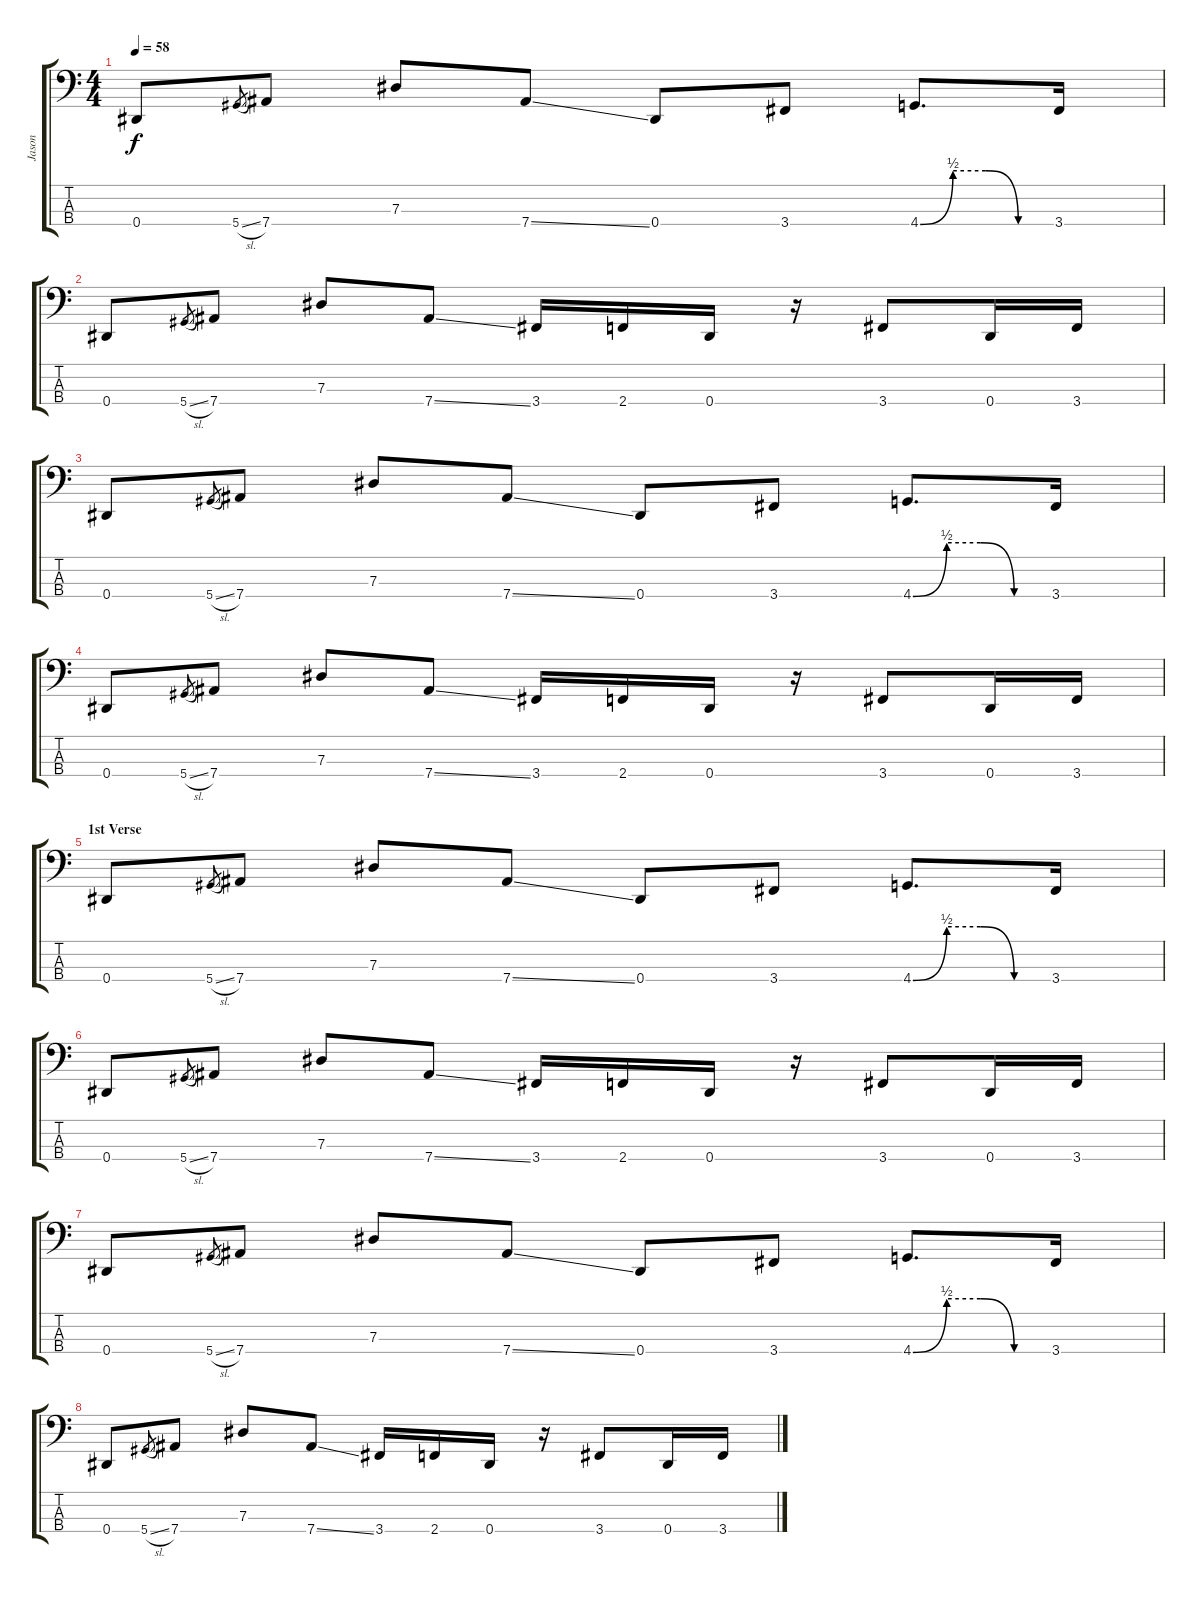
\track ("Jason " "Jason ") {instrument electricbassfinger}
\staff {score tabs}
\tuning (Gb2 Db2 Ab1 Eb1) {hide}
\ts (4 4)
\tempo 58
\clef f4
\ks c
0.4.8{dy f} 5.4{sl}.8{gr} 7.4.8 7.3.8 7.4{ss}.8 0.4.8 3.4.8 4.4{be (custom 0 0 15 2 30 2 45 0 60 0)}.8{d} 3.4.16 |
0.4.8 5.4{sl}.8{gr} 7.4.8 7.3.8 7.4{ss}.8 3.4.16 2.4.16 0.4.16 r.16 3.4.8 0.4.16 3.4.16 |
0.4.8 5.4{sl}.8{gr} 7.4.8 7.3.8 7.4{ss}.8 0.4.8 3.4.8 4.4{be (custom 0 0 15 2 30 2 45 0 60 0)}.8{d} 3.4.16 |
0.4.8 5.4{sl}.8{gr} 7.4.8 7.3.8 7.4{ss}.8 3.4.16 2.4.16 0.4.16 r.16 3.4.8 0.4.16 3.4.16 |
\section ("" "1st Verse")
0.4.8 5.4{sl}.8{gr} 7.4.8 7.3.8 7.4{ss}.8 0.4.8 3.4.8 4.4{be (custom 0 0 15 2 30 2 45 0 60 0)}.8{d} 3.4.16 |
0.4.8 5.4{sl}.8{gr} 7.4.8 7.3.8 7.4{ss}.8 3.4.16 2.4.16 0.4.16 r.16 3.4.8 0.4.16 3.4.16 |
0.4.8 5.4{sl}.8{gr} 7.4.8 7.3.8 7.4{ss}.8 0.4.8 3.4.8 4.4{be (custom 0 0 15 2 30 2 45 0 60 0)}.8{d} 3.4.16 |
0.4.8 5.4{sl}.8{gr} 7.4.8 7.3.8 7.4{ss}.8 3.4.16 2.4.16 0.4.16 r.16 3.4.8 0.4.16 3.4.16
